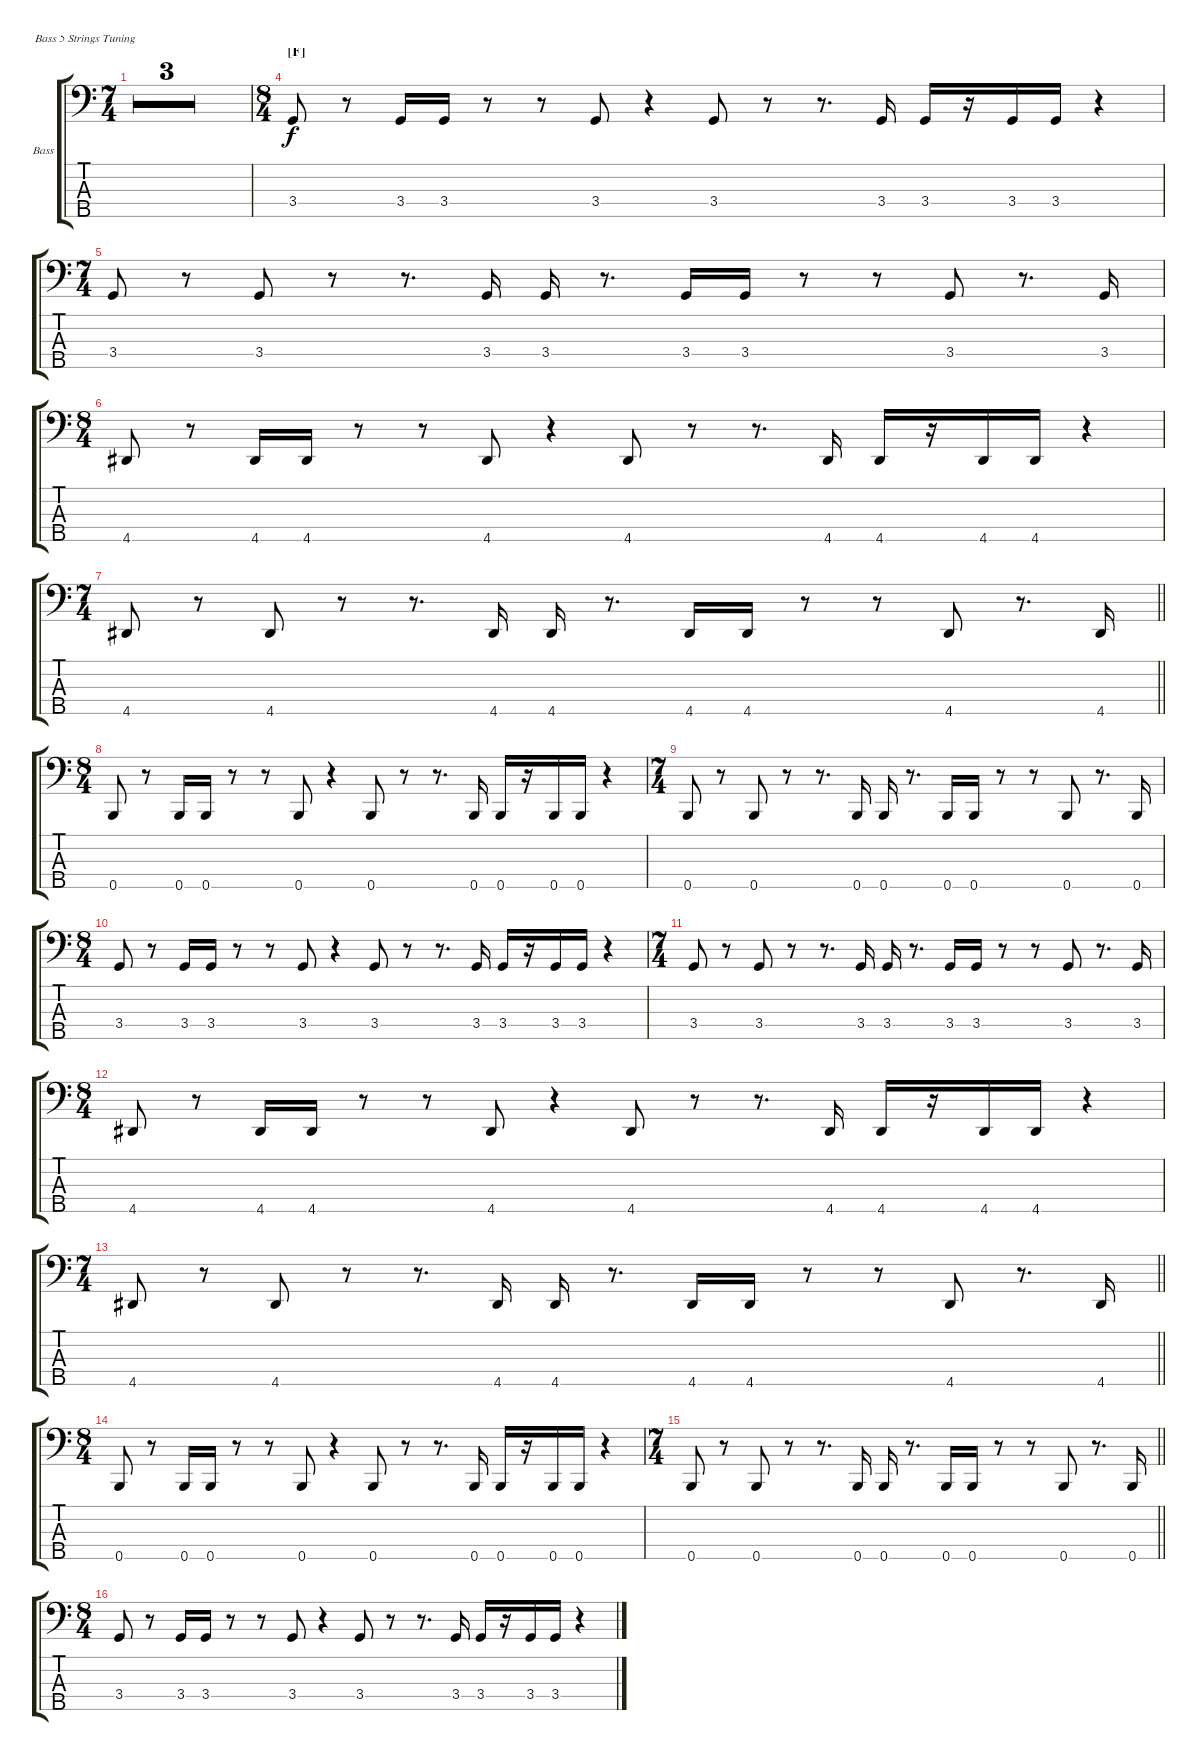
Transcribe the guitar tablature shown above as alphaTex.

\bracketExtendMode groupsimilarinstruments
\firstSystemTrackNameOrientation horizontal
\otherSystemsTrackNameOrientation horizontal
\track ("Bass" "Bass") {multiBarRest instrument electricbassfinger}
\staff {score tabs}
\tuning (G2 D2 A1 E1 B0)
\ts (7 4)
\tempo 170
\clef f4
\ks c
|
\ts (8 4)
|
\rc 2
\ts (7 4)
\barLineRight lightlight
|
\ts (8 4)
\section ("F" "")
3.4.8{beam split} r.8{beam split} 3.4.16 3.4.16 r.8 r.8 3.4.8 r.4 3.4.8{beam split} r.8 r.8{d} 3.4.16 3.4.16 r.16 3.4.16 3.4.16 r.4 |
\ts (7 4)
3.4.8{beam split} r.8 3.4.8{beam split} r.8 r.8{d} 3.4.16 3.4.16{beam split} r.8{d beam split} 3.4.16 3.4.16 r.8 r.8 3.4.8{beam split} r.8{d} 3.4.16 |
\ts (8 4)
4.5.8{beam split} r.8{beam split} 4.5.16 4.5.16 r.8 r.8 4.5.8 r.4 4.5.8{beam split} r.8 r.8{d} 4.5.16 4.5.16 r.16 4.5.16 4.5.16 r.4 |
\ts (7 4)
\barLineRight lightlight
4.5.8{beam split} r.8 4.5.8{beam split} r.8 r.8{d} 4.5.16 4.5.16{beam split} r.8{d} 4.5.16 4.5.16 r.8 r.8 4.5.8{beam split} r.8{d} 4.5.16 |
\ts (8 4)
0.5.8{beam split} r.8 0.5.16 0.5.16 r.8 r.8 0.5.8 r.4 0.5.8{beam split} r.8 r.8{d} 0.5.16 0.5.16 r.16 0.5.16 0.5.16 r.4 |
\ts (7 4)
0.5.8{beam split} r.8 0.5.8{beam split} r.8 r.8{d} 0.5.16 0.5.16{beam split} r.8{d} 0.5.16 0.5.16 r.8 r.8 0.5.8 r.8{d} 0.5.16 |
\ts (8 4)
3.4.8{beam split} r.8{beam split} 3.4.16 3.4.16 r.8 r.8 3.4.8 r.4 3.4.8{beam split} r.8 r.8{d} 3.4.16 3.4.16 r.16 3.4.16 3.4.16 r.4 |
\ts (7 4)
3.4.8{beam split} r.8 3.4.8{beam split} r.8 r.8{d} 3.4.16 3.4.16{beam split} r.8{d beam split} 3.4.16 3.4.16 r.8 r.8 3.4.8{beam split} r.8{d} 3.4.16 |
\ts (8 4)
4.5.8{beam split} r.8{beam split} 4.5.16 4.5.16 r.8 r.8 4.5.8 r.4 4.5.8{beam split} r.8 r.8{d} 4.5.16 4.5.16 r.16 4.5.16 4.5.16 r.4 |
\ts (7 4)
\barLineRight lightlight
4.5.8{beam split} r.8 4.5.8{beam split} r.8 r.8{d} 4.5.16 4.5.16{beam split} r.8{d} 4.5.16 4.5.16 r.8 r.8 4.5.8{beam split} r.8{d} 4.5.16 |
\ts (8 4)
0.5.8{beam split} r.8 0.5.16 0.5.16 r.8 r.8 0.5.8 r.4 0.5.8{beam split} r.8 r.8{d} 0.5.16 0.5.16 r.16 0.5.16 0.5.16 r.4 |
\ts (7 4)
\barLineRight lightlight
0.5.8{beam split} r.8 0.5.8{beam split} r.8 r.8{d} 0.5.16 0.5.16{beam split} r.8{d} 0.5.16 0.5.16 r.8 r.8 0.5.8 r.8{d} 0.5.16 |
\ts (8 4)
3.4.8{beam split} r.8{beam split} 3.4.16 3.4.16 r.8 r.8 3.4.8 r.4 3.4.8{beam split} r.8 r.8{d} 3.4.16 3.4.16 r.16 3.4.16 3.4.16 r.4
